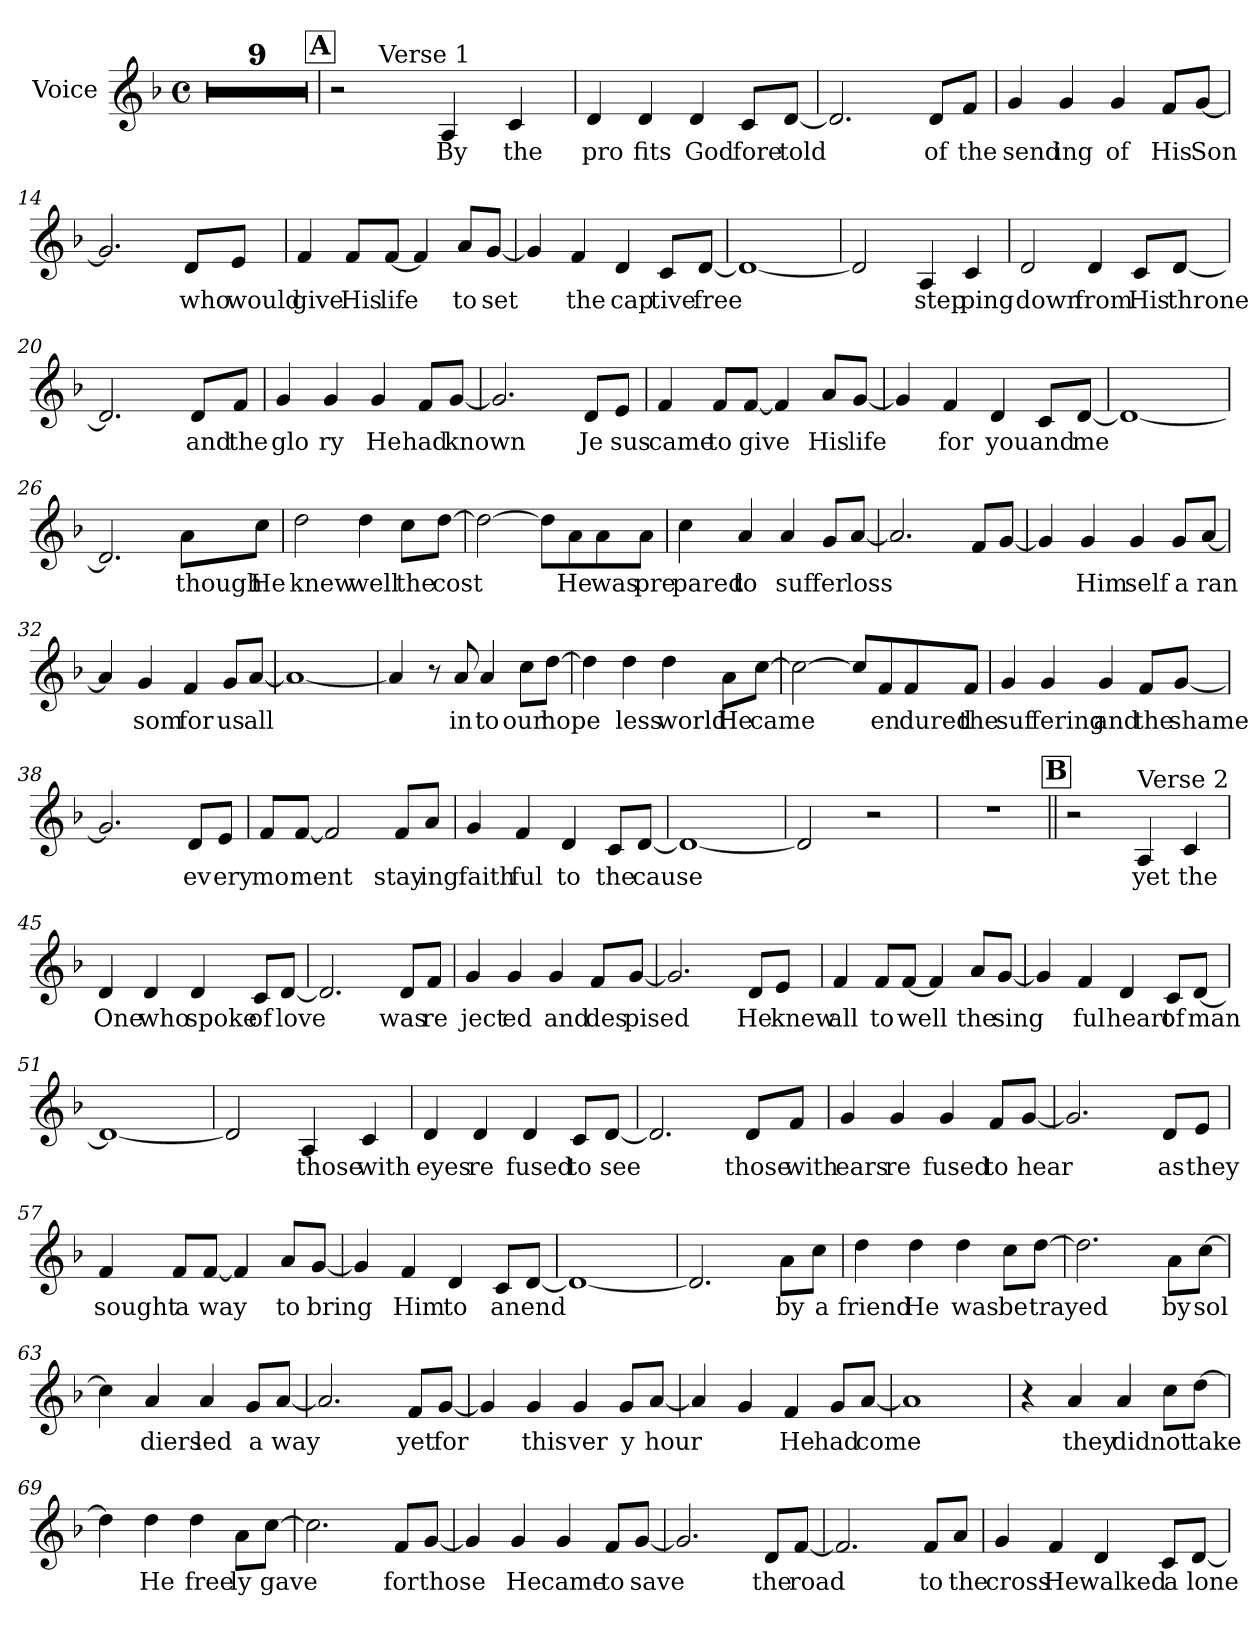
**kern	**text
*part1	*part1
*staff1	*staff1
*I"Voice	*
*I'V	*
*clefG2	*
*k[b-]	*
*F:	*
*M4/4	*
*met(c)	*
=1	=1
1r	.
=2	=2
1r	.
=3	=3
1r	.
=4	=4
1r	.
=5	=5
1r	.
=6	=6
1r	.
=7	=7
1r	.
!!LO:LB:g=z
=8	=8
1r	.
=9	=9
1r	.
!!LO:REH:place=s1:a:t=A
=10	=10
*^	*
2r	8ryy	.
.	32ryy	.
!	!LO:TX:a:t=Verse 1	!
.	2ryy	.
!	!	!LO:LY:b
4A/	.	By
.	4ryy	.
!	!	!LO:LY:b
4c/	.	the
.	16.ryy	.
=11	=11	=11
!	!	!LO:LY:b
*v	*v	*
4d/	pro
!	!LO:LY:b
4d/	fits
!	!LO:LY:b
4d/	God
!	!LO:LY:b
8c/L	fore
!	!LO:LY:b
[8d/J	told
=12	=12
2.d/]	.
!	!LO:LY:b
8d/L	of
!	!LO:LY:b
8f/J	the
=13	=13
!	!LO:LY:b
4g/	send
!	!LO:LY:b
4g/	ing
!	!LO:LY:b
4g/	of
!	!LO:LY:b
8f/L	His
!	!LO:LY:b
[8g/J	Son
!!LO:LB:g=z
=14	=14
2.g/]	.
!	!LO:LY:b
8d/L	who
!	!LO:LY:b
8e/J	would
=15	=15
!	!LO:LY:b
4f/	give
!	!LO:LY:b
8f/L	His
!	!LO:LY:b
[8f/J	life
4f/]	.
!	!LO:LY:b
8a/L	to
!	!LO:LY:b
[8g/J	set
=16	=16
4g/]	.
!	!LO:LY:b
4f/	the
!	!LO:LY:b
4d/	cap
!	!LO:LY:b
8c/L	tive
!	!LO:LY:b
[8d/J	free
=17	=17
1d_	.
=18	=18
2d/]	.
!	!LO:LY:b
4A/	step
!	!LO:LY:b
4c/	ping
!!LO:LB:g=z
=19	=19
!	!LO:LY:b
2d/	down
!	!LO:LY:b
4d/	from
!	!LO:LY:b
8c/L	His
!	!LO:LY:b
[8d/J	throne
=20	=20
2.d/]	.
!	!LO:LY:b
8d/L	and
!	!LO:LY:b
8f/J	the
=21	=21
!	!LO:LY:b
4g/	glo
!	!LO:LY:b
4g/	ry
!	!LO:LY:b
4g/	He
!	!LO:LY:b
8f/L	had
!	!LO:LY:b
[8g/J	known
=22	=22
2.g/]	.
!	!LO:LY:b
8d/L	Je
!	!LO:LY:b
8e/J	sus
!!LO:LB:g=z
=23	=23
!	!LO:LY:b
4f/	came
!	!LO:LY:b
8f/L	to
!	!LO:LY:b
[8f/J	give
4f/]	.
!	!LO:LY:b
8a/L	His
!	!LO:LY:b
[8g/J	life
=24	=24
4g/]	.
!	!LO:LY:b
4f/	for
!	!LO:LY:b
4d/	you
!	!LO:LY:b
8c/L	and
!	!LO:LY:b
[8d/J	me
=25	=25
1d_	.
=26	=26
2.d/]	.
!	!LO:LY:b
8a\L	though
!	!LO:LY:b
8cc\J	He
=27	=27
!	!LO:LY:b
2dd\	knew
!	!LO:LY:b
4dd\	well
!	!LO:LY:b
8cc\L	the
!	!LO:LY:b
[8dd\J	cost
!!LO:LB:g=z
=28	=28
2dd\_	.
8dd\L]	.
!	!LO:LY:b
8a\	He
!	!LO:LY:b
8a\	was
!	!LO:LY:b
8a\J	pre
=29	=29
!	!LO:LY:b
4cc\	pared
!	!LO:LY:b
4a/	to
!	!LO:LY:b
4a/	suf
!	!LO:LY:b
8g/L	fer
!	!LO:LY:b
[8a/J	loss
=30	=30
2.a/]	.
8f/L	.
[8g/J	.
=31	=31
4g/]	.
!	!LO:LY:b
4g/	Him
!	!LO:LY:b
4g/	self
!	!LO:LY:b
8g/L	a
!	!LO:LY:b
[8a/J	ran
=32	=32
4a/]	.
!	!LO:LY:b
4g/	som
!	!LO:LY:b
4f/	for
!	!LO:LY:b
8g/L	us
!	!LO:LY:b
[8a/J	all
!!LO:LB:g=z
=33	=33
1a_	.
=34	=34
4a/]	.
8r	.
!	!LO:LY:b
8a/	in
!	!LO:LY:b
4a/	to
!	!LO:LY:b
8cc\L	our
!	!LO:LY:b
[8dd\J	hope
=35	=35
4dd\]	.
!	!LO:LY:b
4dd\	less
!	!LO:LY:b
4dd\	world
!	!LO:LY:b
8a\L	He
!	!LO:LY:b
[8cc\J	came
=36	=36
2cc\_	.
8cc/L]	.
!	!LO:LY:b
8f/	en
!	!LO:LY:b
8f/	dured
!	!LO:LY:b
8f/J	the
!!LO:LB:g=z
=37	=37
!	!LO:LY:b
4g/	suf
!	!LO:LY:b
4g/	fering
!	!LO:LY:b
4g/	and
!	!LO:LY:b
8f/L	the
!	!LO:LY:b
[8g/J	shame
=38	=38
2.g/]	.
!	!LO:LY:b
8d/L	ev
!	!LO:LY:b
8e/J	ery
=39	=39
!	!LO:LY:b
8f/L	mo
!	!LO:LY:b
[8f/J	ment
2f/]	.
!	!LO:LY:b
8f/L	stay
!	!LO:LY:b
8a/J	ing
=40	=40
!	!LO:LY:b
4g/	faith
!	!LO:LY:b
4f/	ful
!	!LO:LY:b
4d/	to
!	!LO:LY:b
8c/L	the
!	!LO:LY:b
[8d/J	cause
=41	=41
1d_	.
!!LO:PB:g=z
=42	=42
2d/]	.
2r	.
=43	=43
1r	.
!!LO:REH:place=s1:a:t=B
=44||	=44||
2r	.
!LO:TX:a:t=Verse 2	!
!	!LO:LY:b
4A/	yet
!	!LO:LY:b
4c/	the
=45	=45
!	!LO:LY:b
4d/	One
!	!LO:LY:b
4d/	who
!	!LO:LY:b
4d/	spoke
!	!LO:LY:b
8c/L	of
!	!LO:LY:b
[8d/J	love
=46	=46
2.d/]	.
!	!LO:LY:b
8d/L	was
!	!LO:LY:b
8f/J	re
=47	=47
!	!LO:LY:b
4g/	ject
!	!LO:LY:b
4g/	ed
!	!LO:LY:b
4g/	and
!	!LO:LY:b
8f/L	des
!	!LO:LY:b
[8g/J	pised
!!LO:LB:g=z
=48	=48
2.g/]	.
!	!LO:LY:b
8d/L	He
!	!LO:LY:b
8e/J	knew
=49	=49
!	!LO:LY:b
4f/	all
!	!LO:LY:b
8f/L	to
!	!LO:LY:b
[8f/J	well
4f/]	.
!	!LO:LY:b
8a/L	the
!	!LO:LY:b
[8g/J	sing
=50	=50
4g/]	.
!	!LO:LY:b
4f/	ful
!	!LO:LY:b
4d/	heart
!	!LO:LY:b
8c/L	of
!	!LO:LY:b
[8d/J	man
=51	=51
1d_	.
=52	=52
2d/]	.
!	!LO:LY:b
4A/	those
!	!LO:LY:b
4c/	with
!!LO:LB:g=z
=53	=53
!	!LO:LY:b
4d/	eyes
!	!LO:LY:b
4d/	re
!	!LO:LY:b
4d/	fused
!	!LO:LY:b
8c/L	to
!	!LO:LY:b
[8d/J	see
=54	=54
2.d/]	.
!	!LO:LY:b
8d/L	those
!	!LO:LY:b
8f/J	with
=55	=55
!	!LO:LY:b
4g/	ears
!	!LO:LY:b
4g/	re
!	!LO:LY:b
4g/	fused
!	!LO:LY:b
8f/L	to
!	!LO:LY:b
[8g/J	hear
=56	=56
2.g/]	.
!	!LO:LY:b
8d/L	as
!	!LO:LY:b
8e/J	they
!!LO:LB:g=z
=57	=57
!	!LO:LY:b
4f/	sought
!	!LO:LY:b
8f/L	a
!	!LO:LY:b
[8f/J	way
4f/]	.
!	!LO:LY:b
8a/L	to
!	!LO:LY:b
[8g/J	bring
=58	=58
4g/]	.
!	!LO:LY:b
4f/	Him
!	!LO:LY:b
4d/	to
!	!LO:LY:b
8c/L	an
!	!LO:LY:b
[8d/J	end
=59	=59
1d_	.
=60	=60
2.d/]	.
!	!LO:LY:b
8a\L	by
!	!LO:LY:b
8cc\J	a
=61	=61
!	!LO:LY:b
4dd\	friend
!	!LO:LY:b
4dd\	He
!	!LO:LY:b
4dd\	was
!	!LO:LY:b
8cc\L	be
!	!LO:LY:b
[8dd\J	trayed
!!LO:LB:g=z
=62	=62
2.dd\]	.
!	!LO:LY:b
8a\L	by
!	!LO:LY:b
[8cc\J	sol
=63	=63
4cc\]	.
!	!LO:LY:b
4a/	diers
!	!LO:LY:b
4a/	led
!	!LO:LY:b
8g/L	a
!	!LO:LY:b
[8a/J	way
=64	=64
2.a/]	.
!	!LO:LY:b
8f/L	yet
!	!LO:LY:b
[8g/J	for
=65	=65
4g/]	.
!	!LO:LY:b
4g/	this
!	!LO:LY:b
4g/	ver
!	!LO:LY:b
8g/L	y
!	!LO:LY:b
[8a/J	hour
=66	=66
4a/]	.
4g/	.
!	!LO:LY:b
4f/	He
!	!LO:LY:b
8g/L	had
!	!LO:LY:b
[8a/J	come
!!LO:LB:g=z
=67	=67
1a]	.
=68	=68
4r	.
!	!LO:LY:b
4a/	they
!	!LO:LY:b
4a/	did
!	!LO:LY:b
8cc\L	not
!	!LO:LY:b
[8dd\J	take
=69	=69
4dd\]	.
!	!LO:LY:b
4dd\	He
!	!LO:LY:b
4dd\	free
!	!LO:LY:b
8a\L	ly
!	!LO:LY:b
[8cc\J	gave
=70	=70
2.cc\]	.
!	!LO:LY:b
8f/L	for
!	!LO:LY:b
[8g/J	those
=71	=71
4g/]	.
!	!LO:LY:b
4g/	He
!	!LO:LY:b
4g/	came
!	!LO:LY:b
8f/L	to
!	!LO:LY:b
[8g/J	save
!!LO:LB:g=z
=72	=72
2.g/]	.
!	!LO:LY:b
8d/L	the
!	!LO:LY:b
[8f/J	road
=73	=73
2.f/]	.
!	!LO:LY:b
8f/L	to
!	!LO:LY:b
8a/J	the
=74	=74
!	!LO:LY:b
4g/	cross
!	!LO:LY:b
4f/	He
!	!LO:LY:b
4d/	walked
!	!LO:LY:b
8c/L	a
!	!LO:LY:b
[8d/J	lone
=	=
*-	*-
